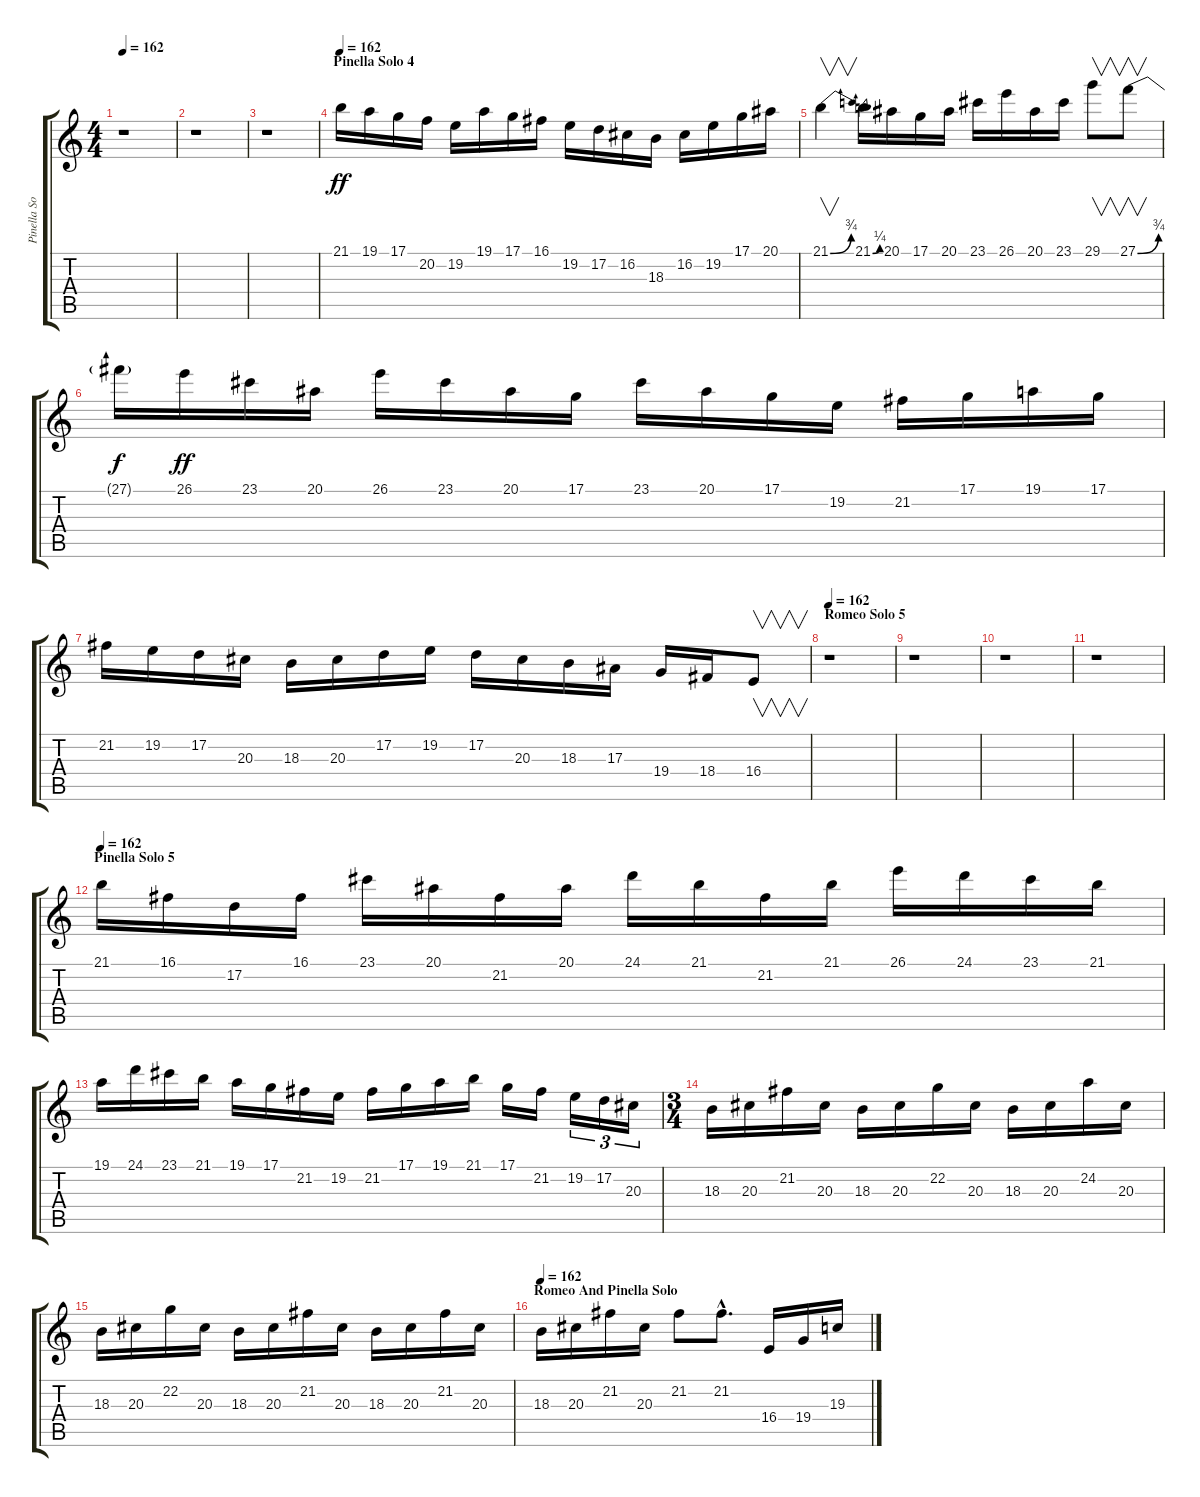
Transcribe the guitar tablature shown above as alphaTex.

\track ("Pinella Solo" "Pinella So") {instrument lead2sawtooth}
\staff {score tabs}
\tuning (D4 A3 F3 C3 G2 D2) {hide}
\ts (4 4)
\tempo 162
\clef g2
\ks c
r.1{dy ff} |
r.1 |
r.1 |
\section ("" "Pinella Solo 4")
\tempo 162
21.1.16{volume 14 balance 8 instrument lead2sawtooth} 19.1.16 17.1.16 20.2.16 19.2.16 19.1.16 17.1.16 16.1.16 19.2.16 17.2.16 16.2.16 18.3.16 16.2.16 19.2.16 17.1.16 20.1.16 |
21.1{be (bend 0 0 60 3)}.4{v} 21.1{be (bend 0 0 60 1)}.16 20.1.16 17.1.16 20.1.16 23.1.16 26.1.16 20.1.16 23.1.16 29.1.8{v} 27.1{be (bend 0 0 60 3)}.8{v} |
27.1{t}.16{dy f} 26.1.16{dy ff} 23.1.16 20.1.16 26.1.16 23.1.16 20.1.16 17.1.16 23.1.16 20.1.16 17.1.16 19.2.16 21.2.16 17.1.16 19.1.16 17.1.16 |
21.2.16 19.2.16 17.2.16 20.3.16 18.3.16 20.3.16 17.2.16 19.2.16 17.2.16 20.3.16 18.3.16 17.3.16 19.4.16 18.4.16 16.4.8{v} |
\section ("" "Romeo Solo 5")
\tempo 162
r.1 |
r.1 |
r.1 |
r.1 |
\section ("" "Pinella Solo 5")
\tempo 162
21.1.16{volume 14 balance 8} 16.1.16 17.2.16 16.1.16 23.1.16 20.1.16 21.2.16 20.1.16 24.1.16 21.1.16 21.2.16 21.1.16 26.1.16 24.1.16 23.1.16 21.1.16 |
19.1.16 24.1.16 23.1.16 21.1.16 19.1.16 17.1.16 21.2.16 19.2.16 21.2.16 17.1.16 19.1.16 21.1.16 17.1.16 21.2.16 19.2.16{tu (3 2)} 17.2.16{tu (3 2)} 20.3.16{tu (3 2)} |
\ts (3 4)
18.3.16 20.3.16 21.2.16 20.3.16 18.3.16 20.3.16 22.2.16 20.3.16 18.3.16 20.3.16 24.2.16 20.3.16 |
18.3.16 20.3.16 22.2.16 20.3.16 18.3.16 20.3.16 21.2.16 20.3.16 18.3.16 20.3.16 21.2.16 20.3.16 |
\section ("" "Romeo And Pinella Solo")
\tempo 162
18.3.16 20.3.16 21.2.16 20.3.16 21.2.8 21.2{hac}.8{d} 16.4.16{volume 13 balance 8 instrument lead2sawtooth} 19.4.16 19.3.16
